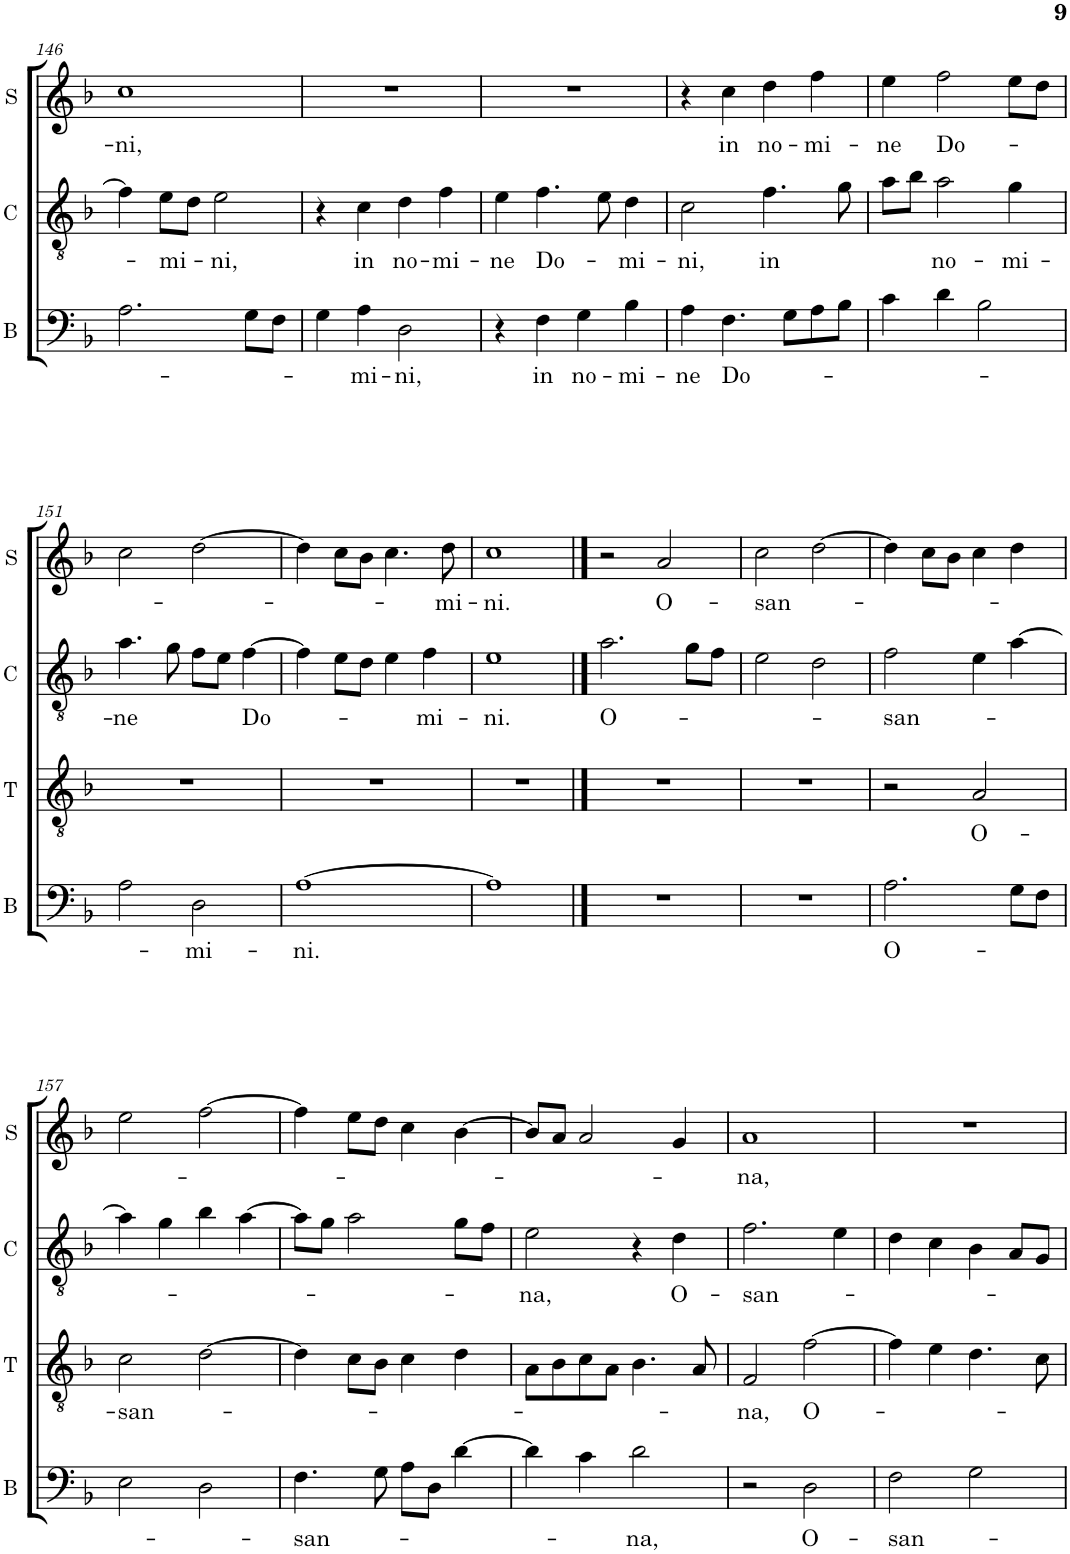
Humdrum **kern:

**kern	**text	**kern	**text	**kern	**text	**kern	**text
*part4	*part4	*part3	*part3	*part2	*part2	*part1	*part1
*staff4	*staff4	*staff3	*staff3	*staff2	*staff2	*staff1	*staff1
*I"B	*	*I"T	*	*I"C	*	*I"S	*
*I'B	*	*I'T	*	*I'C	*	*I'S	*
!!LO:PB:g=z
*clefF4	*	*clefGv2	*	*clefGv2	*	*clefG2	*
*	*	*	*	*Trd4c7	*	*	*
*k[b-]	*	*k[b-]	*	*k[b-]	*	*k[b-]	*
*M2/2	*	*M2/2	*	*M2/2	*	*M2/2	*
*met(c|)	*	*met(c|)	*	*met(c|)	*	*met(c|)	*
=146	=146	=146	=146	=146	=146	=146	=146
!	!	!	!	!	!	!	!LO:LY:b
2.A\	.	1r	.	4f\]	.	1cc	-ni,
!	!	!	!	!	!LO:LY:b	!	!
.	.	.	.	8e\L	-mi-	.	.
.	.	.	.	8d\J	.	.	.
!	!	!	!	!	!LO:LY:b	!	!
.	.	.	.	2e\	-ni,	.	.
8G\L	.	.	.	.	.	.	.
8F\J	.	.	.	.	.	.	.
=147	=147	=147	=147	=147	=147	=147	=147
4G\	.	1r	.	4r	.	1r	.
!	!LO:LY:b	!	!	!	!LO:LY:b	!	!
4A\	-mi-	.	.	4c\	in	.	.
!	!LO:LY:b	!	!	!	!LO:LY:b	!	!
2D\	-ni,	.	.	4d\	no-	.	.
!	!	!	!	!	!LO:LY:b	!	!
.	.	.	.	4f\	-mi-	.	.
=148	=148	=148	=148	=148	=148	=148	=148
!	!	!	!	!	!LO:LY:b	!	!
4r	.	1r	.	4e\	-ne	1r	.
!	!LO:LY:b	!	!	!	!LO:LY:b	!	!
4F\	in	.	.	4.f\	Do-	.	.
!	!LO:LY:b	!	!	!	!	!	!
4G\	no-	.	.	.	.	.	.
.	.	.	.	8e\	.	.	.
!	!LO:LY:b	!	!	!	!LO:LY:b	!	!
4B-\	-mi-	.	.	4d\	-mi-	.	.
=149	=149	=149	=149	=149	=149	=149	=149
!	!LO:LY:b	!	!	!	!LO:LY:b	!	!
4A\	-ne	1r	.	2c\	-ni,	4r	.
!	!LO:LY:b	!	!	!	!	!	!LO:LY:b
4.F\	Do-	.	.	.	.	4cc\	in
!	!	!	!	!	!LO:LY:b	!	!LO:LY:b
.	.	.	.	4.f\	in	4dd\	no-
8G\L	.	.	.	.	.	.	.
!	!	!	!	!	!	!	!LO:LY:b
8A\	.	.	.	.	.	4ff\	-mi-
8B-\J	.	.	.	8g\	.	.	.
=150	=150	=150	=150	=150	=150	=150	=150
!	!	!	!	!	!	!	!LO:LY:b
4c\	.	1r	.	8a\L	.	4ee\	-ne
.	.	.	.	8b-\J	.	.	.
!	!	!	!	!	!LO:LY:b	!	!LO:LY:b
4d\	.	.	.	2a\	no-	2ff\	Do-
2B-\	.	.	.	.	.	.	.
!	!	!	!	!	!LO:LY:b	!	!
.	.	.	.	4g\	-mi-	8ee\L	.
.	.	.	.	.	.	8dd\J	.
!!LO:LB:g=z
=151	=151	=151	=151	=151	=151	=151	=151
!	!	!	!	!	!LO:LY:b	!	!
2A\	.	1r	.	4.a\	-ne	2cc\	.
.	.	.	.	8g\	.	.	.
!	!LO:LY:b	!	!	!	!	!	!
2D\	mi-	.	.	8f\L	.	[2dd\	.
.	.	.	.	8e\J	.	.	.
!	!	!	!	!	!LO:LY:b	!	!
.	.	.	.	[4f\	Do-	.	.
=152	=152	=152	=152	=152	=152	=152	=152
!	!LO:LY:b	!	!	!	!	!	!
[1A	-ni.	1r	.	4f\]	.	4dd\]	.
.	.	.	.	8e\L	.	8cc\L	.
.	.	.	.	8d\J	.	8b-\J	.
.	.	.	.	4e\	.	4.cc\	.
!	!	!	!	!	!LO:LY:b	!	!
.	.	.	.	4f\	-mi-	.	.
!	!	!	!	!	!	!	!LO:LY:b
.	.	.	.	.	.	8dd\	-mi-
=153	=153	=153	=153	=153	=153	=153	=153
!	!	!	!	!	!LO:LY:b	!	!LO:LY:b
1A]	.	1r	.	1e	-ni.	1cc	-ni.
==154	==154	==154	==154	==154	==154	==154	==154
!	!	!	!	!	!LO:LY:b	!	!
1r	.	1r	.	2.a\	O-	2r	.
!	!	!	!	!	!	!	!LO:LY:b
.	.	.	.	.	.	2a/	O-
.	.	.	.	8g\L	.	.	.
.	.	.	.	8f\J	.	.	.
=155	=155	=155	=155	=155	=155	=155	=155
!	!	!	!	!	!	!	!LO:LY:b
1r	.	1r	.	2e\	.	2cc\	-san-
.	.	.	.	2d\	.	[2dd\	.
=156	=156	=156	=156	=156	=156	=156	=156
!	!LO:LY:b	!	!	!	!LO:LY:b	!	!
2.A\	O-	2r	.	2f\	-san-	4dd\]	.
.	.	.	.	.	.	8cc\L	.
.	.	.	.	.	.	8b-\J	.
!	!	!	!LO:LY:b	!	!	!	!
.	.	2A/	O-	4e\	.	4cc\	.
8G\L	.	.	.	[4a\	.	4dd\	.
8F\J	.	.	.	.	.	.	.
!!LO:LB:g=z
=157	=157	=157	=157	=157	=157	=157	=157
!	!	!	!LO:LY:b	!	!	!	!
2E\	.	2c\	-san-	4a\]	.	2ee\	.
.	.	.	.	4g\	.	.	.
2D\	.	[2d\	.	4b-\	.	[2ff\	.
.	.	.	.	[4a\	.	.	.
=158	=158	=158	=158	=158	=158	=158	=158
!	!LO:LY:b	!	!	!	!	!	!
4.F\	san-	4d\]	.	8a\L]	.	4ff\]	.
.	.	.	.	8g\J	.	.	.
.	.	8c\L	.	2a\	.	8ee\L	.
8G\	.	8B-\J	.	.	.	8dd\J	.
8A\L	.	4c\	.	.	.	4cc\	.
8D\J	.	.	.	.	.	.	.
[4d\	.	4d\	.	8g\L	.	[4b-\	.
.	.	.	.	8f\J	.	.	.
=159	=159	=159	=159	=159	=159	=159	=159
!	!	!	!	!	!LO:LY:b	!	!
4d\]	.	8A\L	.	2e\	-na,	8b-/L]	.
.	.	8B-\	.	.	.	8a/J	.
4c\	.	8c\	.	.	.	2a/	.
.	.	8A\J	.	.	.	.	.
!	!LO:LY:b	!	!	!	!	!	!
2d\	-na,	4.B-\	.	4r	.	.	.
!	!	!	!	!	!LO:LY:b	!	!
.	.	.	.	4d\	O-	4g/	.
.	.	8A/	.	.	.	.	.
=160	=160	=160	=160	=160	=160	=160	=160
!	!	!	!LO:LY:b	!	!LO:LY:b	!	!LO:LY:b
2r	.	2F/	-na,	2.f\	-san-	1a	-na,
!	!LO:LY:b	!	!LO:LY:b	!	!	!	!
2D\	O-	[2f\	O-	.	.	.	.
.	.	.	.	4e\	.	.	.
=161	=161	=161	=161	=161	=161	=161	=161
!	!LO:LY:b	!	!	!	!	!	!
2F\	-san-	4f\]	.	4d\	.	1r	.
.	.	4e\	.	4c\	.	.	.
2G\	.	4.d\	.	4B-\	.	.	.
.	.	.	.	8A/L	.	.	.
.	.	8c\	.	8G/J	.	.	.
=	=	=	=	=	=	=	=
*-	*-	*-	*-	*-	*-	*-	*-
